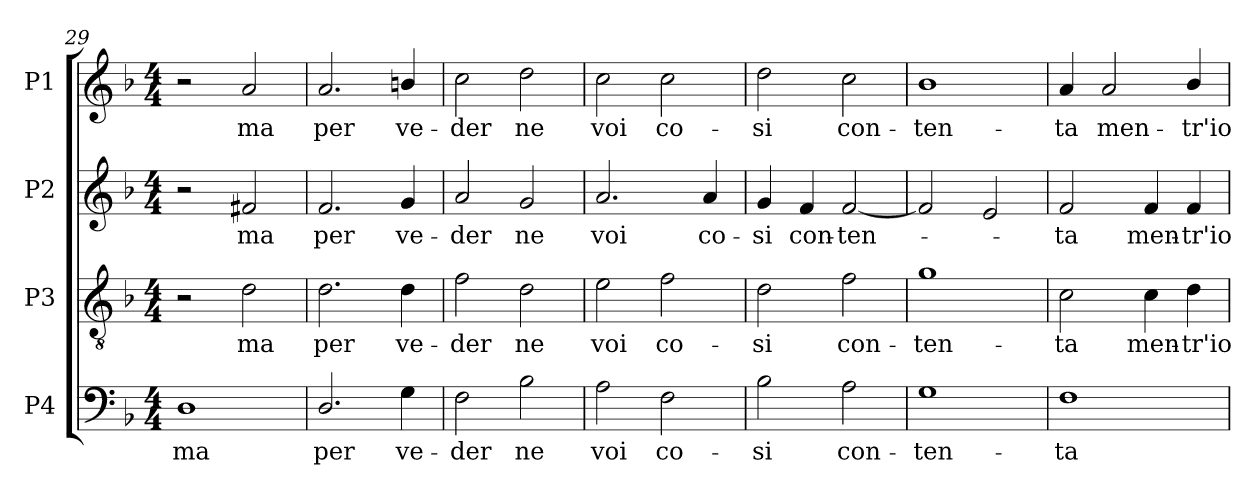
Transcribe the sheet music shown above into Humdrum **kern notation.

**kern	**text	**kern	**text	**kern	**text	**kern	**text
*part4	*part4	*part3	*part3	*part2	*part2	*part1	*part1
*staff4	*staff4	*staff3	*staff3	*staff2	*staff2	*staff1	*staff1
*I"P4	*	*I"P3	*	*I"P2	*	*I"P1	*
!!LO:LB:g=z
*clefF4	*	*clefGv2	*	*clefG2	*	*clefG2	*
*	*	*ITrd7c12	*	*	*	*	*
*k[b-]	*	*k[b-]	*	*k[b-]	*	*k[b-]	*
*F:	*	*F:	*	*F:	*	*F:	*
*M4/4	*	*M4/4	*	*M4/4	*	*M4/4	*
=29	=29	=29	=29	=29	=29	=29	=29
!	!LO:LY:b:color=#000000	!	!	!	!	!	!
1Di	ma	2r	.	2r	.	2r	.
!	!	!	!LO:LY:b:color=#000000	!	!	!	!
!	!	!	!	!	!LO:LY:b:color=#000000	!	!
!	!	!	!	!	!	!	!LO:LY:b:color=#000000
.	.	2Di\	ma	2f#Xi/	ma	2ai/	ma
=30	=30	=30	=30	=30	=30	=30	=30
!	!LO:LY:b:color=#000000	!	!	!	!	!	!
!	!	!	!LO:LY:b:color=#000000	!	!	!	!
!	!	!	!	!	!LO:LY:b:color=#000000	!	!
!	!	!	!	!	!	!	!LO:LY:b:color=#000000
2.Di/	per	2.Di\	per	2.fi/	per	2.ai/	per
!	!LO:LY:b:color=#000000	!	!	!	!	!	!
!	!	!	!LO:LY:b:color=#000000	!	!	!	!
!	!	!	!	!	!LO:LY:b:color=#000000	!	!
!	!	!	!	!	!	!	!LO:LY:b:color=#000000
4Gi\	ve-	4Di\	ve-	4gi/	ve-	4bni/	ve-
=31	=31	=31	=31	=31	=31	=31	=31
!	!LO:LY:b:color=#000000	!	!	!	!	!	!
!	!	!	!LO:LY:b:color=#000000	!	!	!	!
!	!	!	!	!	!LO:LY:b:color=#000000	!	!
!	!	!	!	!	!	!	!LO:LY:b:color=#000000
2Fi\	-der	2Fi\	-der	2ai/	-der	2cci\	-der
!	!LO:LY:b:color=#000000	!	!	!	!	!	!
!	!	!	!LO:LY:b:color=#000000	!	!	!	!
!	!	!	!	!	!LO:LY:b:color=#000000	!	!
!	!	!	!	!	!	!	!LO:LY:b:color=#000000
2B-i\	ne	2Di\	ne	2gi/	ne	2ddi\	ne
=32	=32	=32	=32	=32	=32	=32	=32
!	!LO:LY:b:color=#000000	!	!	!	!	!	!
!	!	!	!LO:LY:b:color=#000000	!	!	!	!
!	!	!	!	!	!LO:LY:b:color=#000000	!	!
!	!	!	!	!	!	!	!LO:LY:b:color=#000000
2Ai\	voi	2Ei\	voi	2.ai/	voi	2cci\	voi
!	!LO:LY:b:color=#000000	!	!	!	!	!	!
!	!	!	!LO:LY:b:color=#000000	!	!	!	!
!	!	!	!	!	!	!	!LO:LY:b:color=#000000
2Fi\	co-	2Fi\	co-	.	.	2cci\	co-
!	!	!	!	!	!LO:LY:b:color=#000000	!	!
.	.	.	.	4ai/	co-	.	.
=33	=33	=33	=33	=33	=33	=33	=33
!	!LO:LY:b:color=#000000	!	!	!	!	!	!
!	!	!	!LO:LY:b:color=#000000	!	!	!	!
!	!	!	!	!	!LO:LY:b:color=#000000	!	!
!	!	!	!	!	!	!	!LO:LY:b:color=#000000
2B-i\	-si	2Di\	-si	4gi/	-si	2ddi\	-si
!	!	!	!	!	!LO:LY:b:color=#000000	!	!
.	.	.	.	4fi/	con-	.	.
!	!LO:LY:b:color=#000000	!	!	!	!	!	!
!	!	!	!LO:LY:b:color=#000000	!	!	!	!
!	!	!	!	!	!LO:LY:b:color=#000000	!	!
!	!	!	!	!	!	!	!LO:LY:b:color=#000000
2Ai\	con-	2Fi\	con-	[2fi/	-ten-	2cci\	con-
=34	=34	=34	=34	=34	=34	=34	=34
!	!LO:LY:b:color=#000000	!	!	!	!	!	!
!	!	!	!LO:LY:b:color=#000000	!	!	!	!
!	!	!	!	!	!	!	!LO:LY:b:color=#000000
1Gi	-ten-	1Gi	-ten-	2fi/]	.	1b-i	-ten-
.	.	.	.	2ei/	.	.	.
!!LO:PB:g=z
=35	=35	=35	=35	=35	=35	=35	=35
!	!LO:LY:b:color=#000000	!	!	!	!	!	!
!	!	!	!LO:LY:b:color=#000000	!	!	!	!
!	!	!	!	!	!LO:LY:b:color=#000000	!	!
!	!	!	!	!	!	!	!LO:LY:b:color=#000000
1Fi	-ta	2Ci\	-ta	2fi/	-ta	4ai/	-ta
!	!	!	!	!	!	!	!LO:LY:b:color=#000000
.	.	.	.	.	.	2ai/	men-
!	!	!	!LO:LY:b:color=#000000	!	!	!	!
!	!	!	!	!	!LO:LY:b:color=#000000	!	!
.	.	4Ci\	men-	4fi/	men-	.	.
!	!	!	!LO:LY:b:color=#000000	!	!	!	!
!	!	!	!	!	!LO:LY:b:color=#000000	!	!
!	!	!	!	!	!	!	!LO:LY:b:color=#000000
.	.	4Di\	-tr'io	4fi/	-tr'io	4b-i/	-tr'io
=	=	=	=	=	=	=	=
*-	*-	*-	*-	*-	*-	*-	*-
